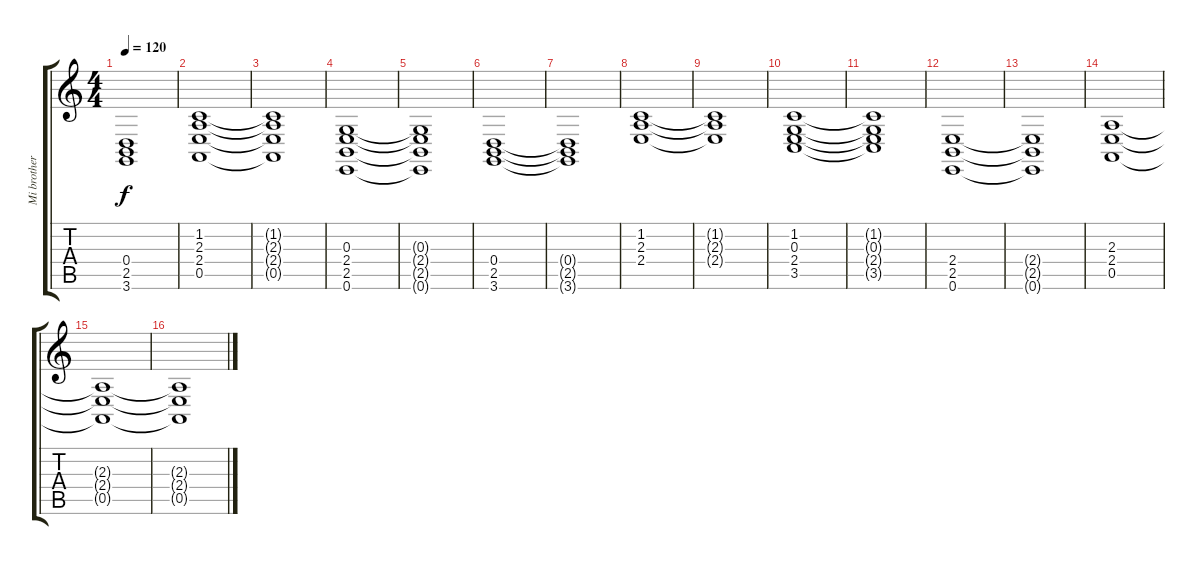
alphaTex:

\track ("Mi brother" "Mi brother") {instrument drawbarorgan}
\staff {score tabs}
\tuning (E4 B3 G3 D3 A2 E2) {hide}
\ts (4 4)
\tempo 120
\clef g2
\ks c
(0.4{t} 2.5{t} 3.6{t}).1{dy f} |
(1.2 2.3 2.4 0.5).1 |
(1.2{t} 2.3{t} 2.4{t} 0.5{t}).1 |
(0.3 2.4 2.5 0.6).1 |
(0.3{t} 2.4{t} 2.5{t} 0.6{t}).1 |
(0.4 2.5 3.6).1 |
(0.4{t} 2.5{t} 3.6{t}).1 |
(1.2 2.3 2.4).1 |
(1.2{t} 2.3{t} 2.4{t}).1 |
(1.2 0.3 2.4 3.5).1 |
(1.2{t} 0.3{t} 2.4{t} 3.5{t}).1 |
(2.4 2.5 0.6).1{volume 14} |
(2.4{t} 2.5{t} 0.6{t}).1 |
(2.3 2.4 0.5).1 |
(2.3{t} 2.4{t} 0.5{t}).1 |
(2.3{t} 2.4{t} 0.5{t}).1
